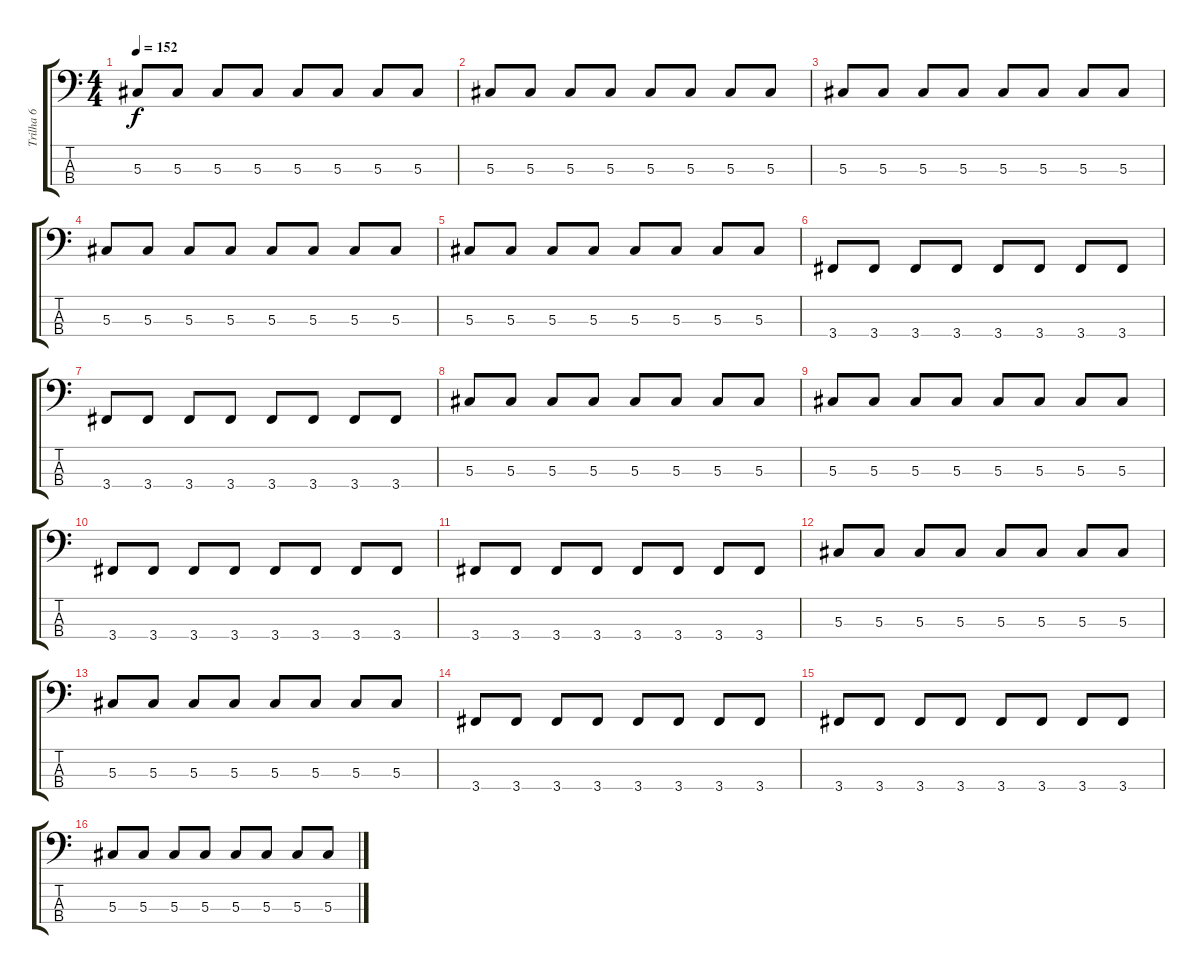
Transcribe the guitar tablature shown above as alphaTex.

\track ("Trilha 6" "Trilha 6") {instrument electricbassfinger}
\staff {score tabs}
\tuning (Gb2 Db2 Ab1 Eb1) {hide}
\ts (4 4)
\tempo 152
\clef f4
\ks c
5.3.8{dy f} 5.3.8 5.3.8 5.3.8 5.3.8 5.3.8 5.3.8 5.3.8 |
5.3.8 5.3.8 5.3.8 5.3.8 5.3.8 5.3.8 5.3.8 5.3.8 |
5.3.8 5.3.8 5.3.8 5.3.8 5.3.8 5.3.8 5.3.8 5.3.8 |
5.3.8 5.3.8 5.3.8 5.3.8 5.3.8 5.3.8 5.3.8 5.3.8 |
5.3.8 5.3.8 5.3.8 5.3.8 5.3.8 5.3.8 5.3.8 5.3.8 |
3.4.8 3.4.8 3.4.8 3.4.8 3.4.8 3.4.8 3.4.8 3.4.8 |
3.4.8 3.4.8 3.4.8 3.4.8 3.4.8 3.4.8 3.4.8 3.4.8 |
5.3.8 5.3.8 5.3.8 5.3.8 5.3.8 5.3.8 5.3.8 5.3.8 |
5.3.8 5.3.8 5.3.8 5.3.8 5.3.8 5.3.8 5.3.8 5.3.8 |
3.4.8 3.4.8 3.4.8 3.4.8 3.4.8 3.4.8 3.4.8 3.4.8 |
3.4.8 3.4.8 3.4.8 3.4.8 3.4.8 3.4.8 3.4.8 3.4.8 |
5.3.8 5.3.8 5.3.8 5.3.8 5.3.8 5.3.8 5.3.8 5.3.8 |
5.3.8 5.3.8 5.3.8 5.3.8 5.3.8 5.3.8 5.3.8 5.3.8 |
3.4.8 3.4.8 3.4.8 3.4.8 3.4.8 3.4.8 3.4.8 3.4.8 |
3.4.8 3.4.8 3.4.8 3.4.8 3.4.8 3.4.8 3.4.8 3.4.8 |
5.3.8 5.3.8 5.3.8 5.3.8 5.3.8 5.3.8 5.3.8 5.3.8
